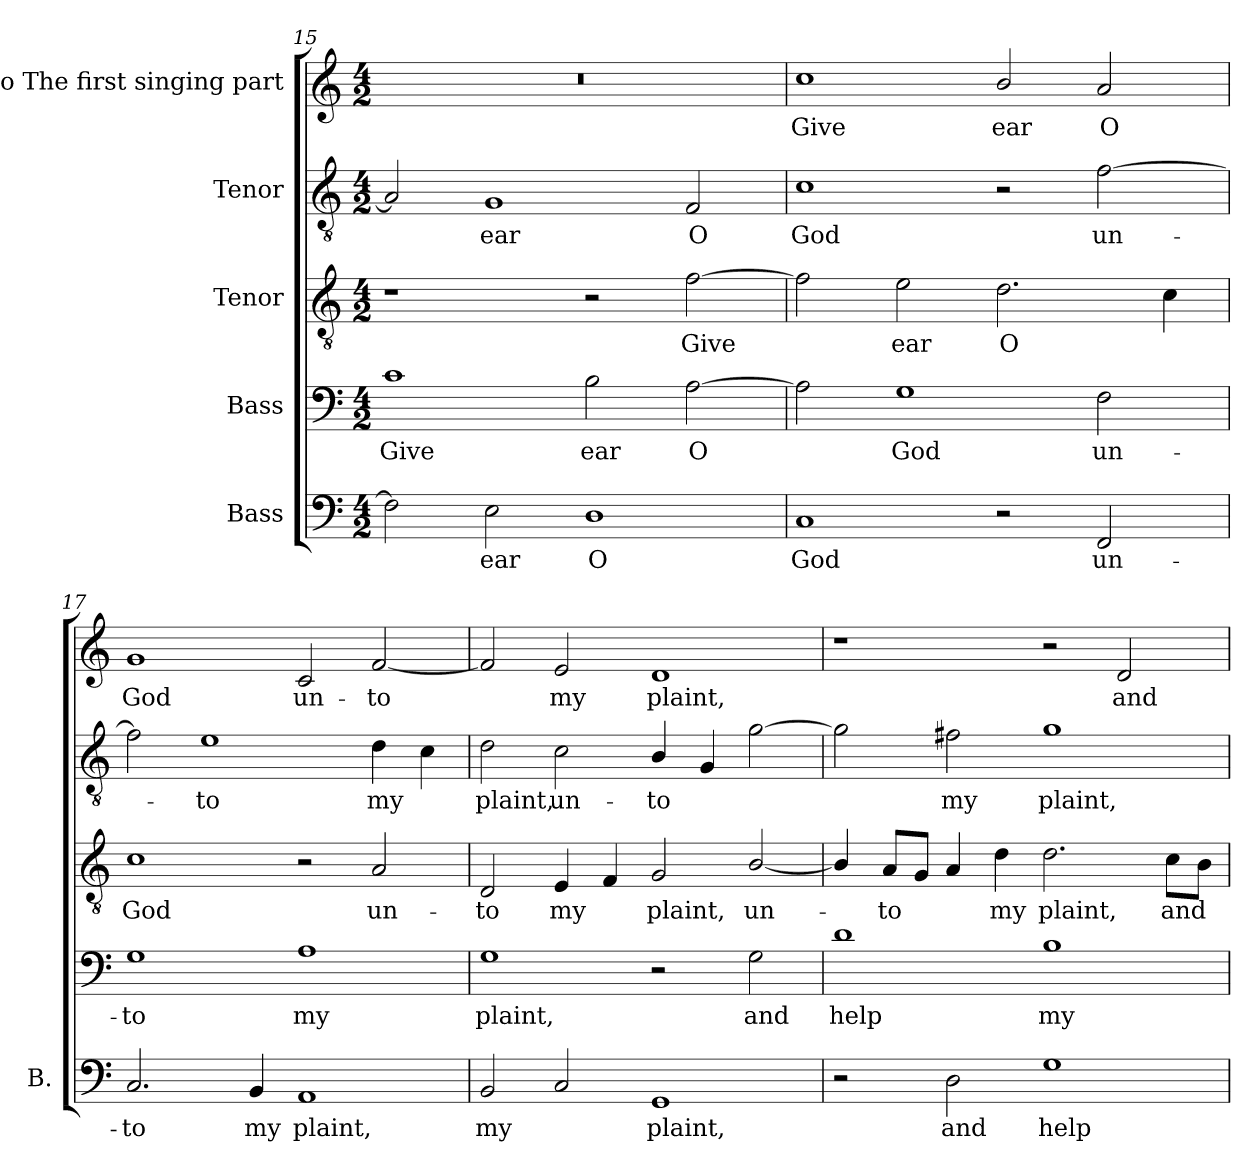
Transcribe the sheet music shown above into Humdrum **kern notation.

**kern	**text	**kern	**text	**kern	**text	**kern	**text	**kern	**text
*part5	*part5	*part4	*part4	*part3	*part3	*part2	*part2	*part1	*part1
*staff5	*staff5	*staff4	*staff4	*staff3	*staff3	*staff2	*staff2	*staff1	*staff1
*I"Bass	*	*I"Bass	*	*I"Tenor	*	*I"Tenor	*	*I"Alto The first singing part	*
*I'B.	*	*	*	*	*	*	*	*	*
*clefF4	*	*clefF4	*	*clefGv2	*	*clefGv2	*	*clefG2	*
*	*	*ITrd7c12	*	*ITrd7c12	*	*	*	*ITrd7c12	*
*k[]	*	*k[]	*	*k[]	*	*k[]	*	*k[]	*
*C:	*	*C:	*	*C:	*	*C:	*	*C:	*
*M4/2	*	*M4/2	*	*M4/2	*	*M4/2	*	*M4/2	*
=15	=15	=15	=15	=15	=15	=15	=15	=15	=15
!	!	!	!LO:LY:b:color=#000000	!	!	!	!	!LO:N:vis=1	!
2Fi\]	.	1Ci	Give	1r	.	2Ai/]	.	0r	.
!	!LO:LY:b:color=#000000	!	!	!	!	!	!	!	!
!	!	!	!	!	!	!	!LO:LY:b:color=#000000	!	!
2Ei\	ear	.	.	.	.	1Gi	ear	.	.
!	!LO:LY:b:color=#000000	!	!	!	!	!	!	!	!
!	!	!	!LO:LY:b:color=#000000	!	!	!	!	!	!
1Di	O	2BBi\	ear	2r	.	.	.	.	.
!	!	!	!LO:LY:b:color=#000000	!	!	!	!	!	!
!	!	!	!	!	!LO:LY:b:color=#000000	!	!	!	!
!	!	!	!	!	!	!	!LO:LY:b:color=#000000	!	!
.	.	[2AAi\	O	[2Fi\	Give	2Fi/	O	.	.
!!LO:LB:g=z
=16	=16	=16	=16	=16	=16	=16	=16	=16	=16
!	!LO:LY:b:color=#000000	!	!	!	!	!	!	!	!
!	!	!	!	!	!	!	!LO:LY:b:color=#000000	!	!
!	!	!	!	!	!	!	!	!	!LO:LY:b:color=#000000
1Ci	God	2AAi\]	.	2Fi\]	.	1ci	God	1ci	Give
!	!	!	!LO:LY:b:color=#000000	!	!	!	!	!	!
!	!	!	!	!	!LO:LY:b:color=#000000	!	!	!	!
.	.	1GGi	God	2Ei\	ear	.	.	.	.
!	!	!	!	!	!LO:LY:b:color=#000000	!	!	!	!
!	!	!	!	!	!	!	!	!	!LO:LY:b:color=#000000
2r	.	.	.	2.Di\	O	2r	.	2Bi/	ear
!	!LO:LY:b:color=#000000	!	!	!	!	!	!	!	!
!	!	!	!LO:LY:b:color=#000000	!	!	!	!	!	!
!	!	!	!	!	!	!	!LO:LY:b:color=#000000	!	!
!	!	!	!	!	!	!	!	!	!LO:LY:b:color=#000000
2FFi/	un-	2FFi\	un-	.	.	[2fi\	un-	2Ai/	O
.	.	.	.	4Ci\	.	.	.	.	.
=17	=17	=17	=17	=17	=17	=17	=17	=17	=17
!	!LO:LY:b:color=#000000	!	!	!	!	!	!	!	!
!	!	!	!LO:LY:b:color=#000000	!	!	!	!	!	!
!	!	!	!	!	!LO:LY:b:color=#000000	!	!	!	!
!	!	!	!	!	!	!	!	!	!LO:LY:b:color=#000000
2.Ci/	-to	1GGi	-to	1Ci	God	2fi\]	.	1Gi	God
!	!	!	!	!	!	!	!LO:LY:b:color=#000000	!	!
.	.	.	.	.	.	1ei	-to	.	.
!	!LO:LY:b:color=#000000	!	!	!	!	!	!	!	!
4BBi/	my	.	.	.	.	.	.	.	.
!	!LO:LY:b:color=#000000	!	!	!	!	!	!	!	!
!	!	!	!LO:LY:b:color=#000000	!	!	!	!	!	!
!	!	!	!	!	!	!	!	!	!LO:LY:b:color=#000000
1AAi	plaint,	1AAi	my	2r	.	.	.	2Ci/	un-
!	!	!	!	!	!LO:LY:b:color=#000000	!	!	!	!
!	!	!	!	!	!	!	!LO:LY:b:color=#000000	!	!
!	!	!	!	!	!	!	!	!	!LO:LY:b:color=#000000
.	.	.	.	2AAi/	un-	4di\	my	[2Fi/	-to
.	.	.	.	.	.	4ci\	.	.	.
=18	=18	=18	=18	=18	=18	=18	=18	=18	=18
!	!LO:LY:b:color=#000000	!	!	!	!	!	!	!	!
!	!	!	!LO:LY:b:color=#000000	!	!	!	!	!	!
!	!	!	!	!	!LO:LY:b:color=#000000	!	!	!	!
!	!	!	!	!	!	!	!LO:LY:b:color=#000000	!	!
2BBi/	my	1GGi	plaint,	2DDi/	-to	2di\	plaint,	2Fi/]	.
!	!	!	!	!	!LO:LY:b:color=#000000	!	!	!	!
!	!	!	!	!	!	!	!LO:LY:b:color=#000000	!	!
!	!	!	!	!	!	!	!	!	!LO:LY:b:color=#000000
2Ci/	.	.	.	4EEi/	my	2ci\	un-	2Ei/	my
.	.	.	.	4FFi/	.	.	.	.	.
!	!LO:LY:b:color=#000000	!	!	!	!	!	!	!	!
!	!	!	!	!	!LO:LY:b:color=#000000	!	!	!	!
!	!	!	!	!	!	!	!LO:LY:b:color=#000000	!	!
!	!	!	!	!	!	!	!	!	!LO:LY:b:color=#000000
1GGi	plaint,	2r	.	2GGi/	plaint,	4Bi/	-to	1Di	plaint,
.	.	.	.	.	.	4Gi/	.	.	.
!	!	!	!LO:LY:b:color=#000000	!	!	!	!	!	!
!	!	!	!	!	!LO:LY:b:color=#000000	!	!	!	!
.	.	2GGi\	and	[2BBi/	un-	[2gi\	.	.	.
=19	=19	=19	=19	=19	=19	=19	=19	=19	=19
!	!	!	!LO:LY:b:color=#000000	!	!	!	!	!	!
2r	.	1Di	help	4BBi/]	.	2gi\]	.	1r	.
!	!	!	!	!	!LO:LY:b:color=#000000	!	!	!	!
.	.	.	.	8AAi/L	-to	.	.	.	.
.	.	.	.	8GGi/J	.	.	.	.	.
!	!LO:LY:b:color=#000000	!	!	!	!	!	!	!	!
!	!	!	!	!	!	!	!LO:LY:b:color=#000000	!	!
2Di\	and	.	.	4AAi/	.	2f#Xi\	my	.	.
!	!	!	!	!	!LO:LY:b:color=#000000	!	!	!	!
.	.	.	.	4Di\	my	.	.	.	.
!	!LO:LY:b:color=#000000	!	!	!	!	!	!	!	!
!	!	!	!LO:LY:b:color=#000000	!	!	!	!	!	!
!	!	!	!	!	!LO:LY:b:color=#000000	!	!	!	!
!	!	!	!	!	!	!	!LO:LY:b:color=#000000	!	!
1Gi	help	1BBi	my	2.Di\	plaint,	1gi	plaint,	2r	.
!	!	!	!	!	!	!	!	!	!LO:LY:b:color=#000000
.	.	.	.	.	.	.	.	2Di/	and
!	!	!	!	!	!LO:LY:b:color=#000000	!	!	!	!
.	.	.	.	8Ci\L	and	.	.	.	.
.	.	.	.	8BBi\J	.	.	.	.	.
=	=	=	=	=	=	=	=	=	=
*-	*-	*-	*-	*-	*-	*-	*-	*-	*-
